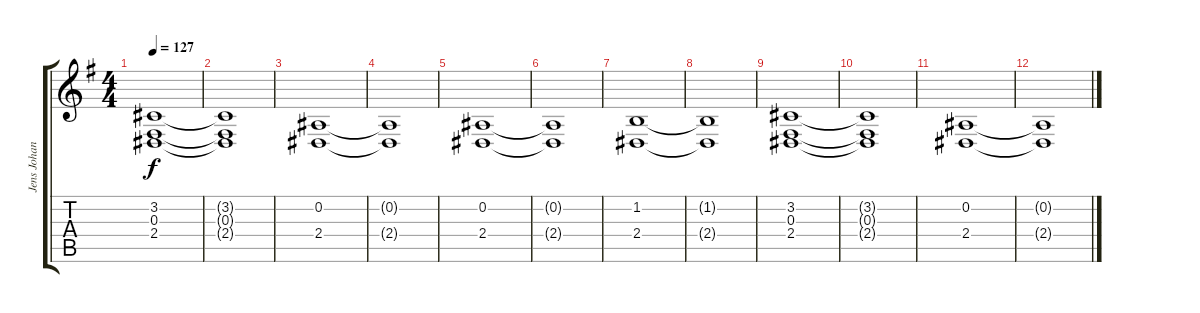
\track ("Jens Johansson I" "Jens Johan") {instrument choiraahs}
\staff {score tabs}
\tuning (Eb4 Bb3 Gb3 Db3 Ab2 Eb2) {hide}
\ts (4 4)
\tempo 127
\clef g2
\ks g
(3.2 0.3 2.4).1{dy f} |
(3.2{t} 0.3{t} 2.4{t}).1 |
(0.2 2.4).1 |
(0.2{t} 2.4{t}).1 |
(0.2 2.4).1{volume 10 instrument synthstrings1} |
(0.2{t} 2.4{t}).1 |
(1.2 2.4).1 |
(1.2{t} 2.4{t}).1 |
(3.2 0.3 2.4).1 |
(3.2{t} 0.3{t} 2.4{t}).1 |
(0.2 2.4).1 |
(0.2{t} 2.4{t}).1
